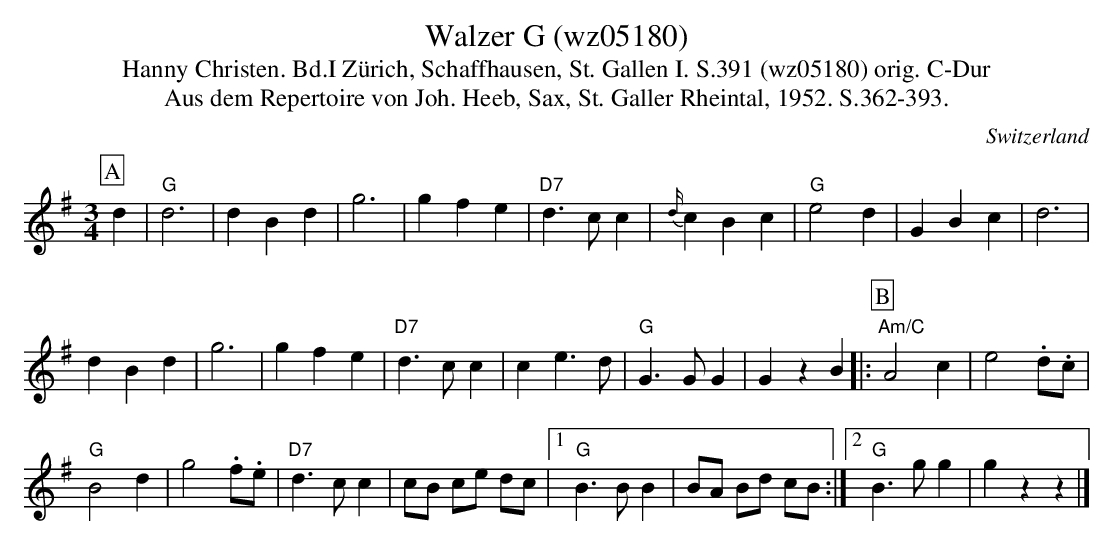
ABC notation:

X:1
T: Walzer G (wz05180)
T:Hanny Christen. Bd.I Zürich, Schaffhausen, St. Gallen I. S.391 (wz05180) orig. C-Dur
T: Aus dem Repertoire von Joh. Heeb, Sax, St. Galler Rheintal, 1952. S.362-393.
M:3/4
L:1/4
O:Switzerland
K:G major
[P:A] d | "G"d3 | dBd | g3 | gfe | "D7"d>cc | {d/}cBc | "G"e2d | GBc | d3 |
dBd | g3 | gfe | "D7"d>cc | ce>d | "G"G>GG | GzB |: [P:B] "Am/C"A2c | e2 .d/.c/ |
"G"B2d | g2 .f/.e/ | "D7"d>cc | c/B/ c/e/  d/c/ |1 "G"B>BB |  B/A/ B/d/ c/B/ :|2 "G"B>gg | gzz |]
